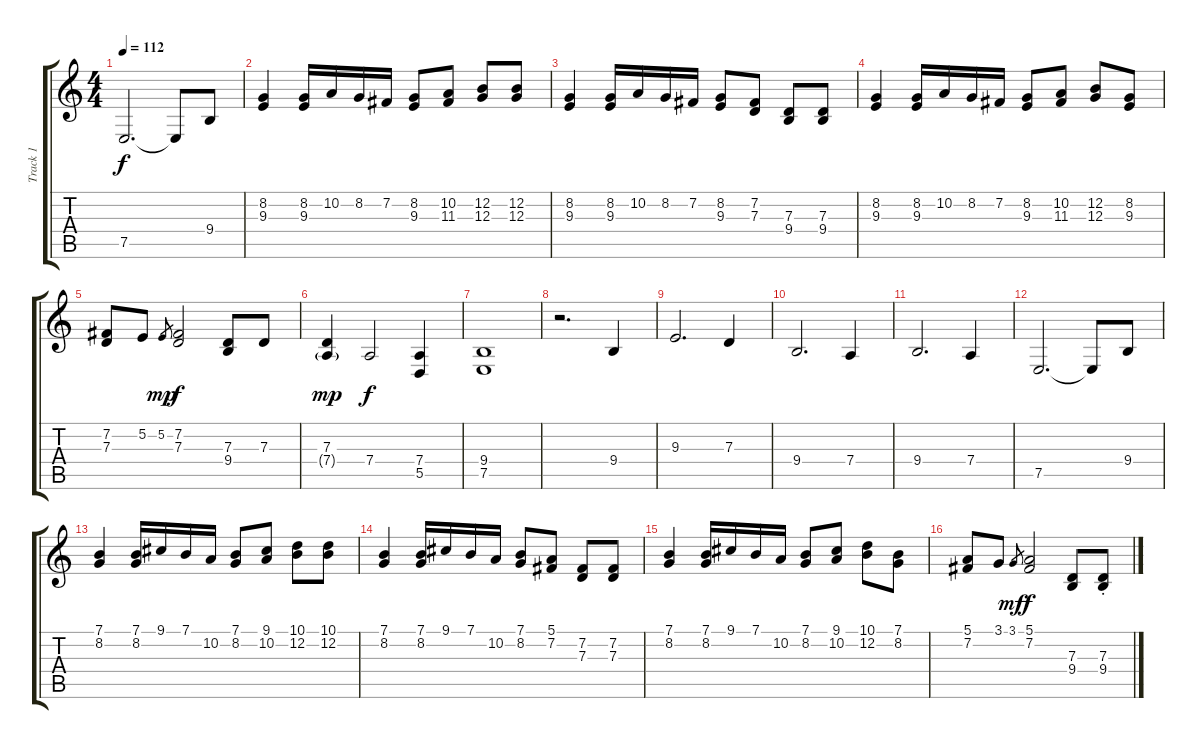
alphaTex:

\track ("Track 1" "Track 1") {instrument electricpiano1}
\staff {score tabs}
\tuning (E4 B3 G3 D3 A2 E2) {hide}
\ts (4 4)
\tempo 112
\clef g2
\ks c
7.5.2{d dy f} 7.5{t}.8 9.4.8 |
(8.2 9.3).4 (8.2 9.3).16 10.2.16 8.2.16 7.2.16 (8.2 9.3).8 (10.2 11.3).8 (12.2 12.3).8 (12.2 12.3).8 |
(8.2 9.3).4 (8.2 9.3).16 10.2.16 8.2.16 7.2.16 (8.2 9.3).8 (7.2 7.3).8 (7.3 9.4).8 (7.3 9.4).8 |
(8.2 9.3).4 (8.2 9.3).16 10.2.16 8.2.16 7.2.16 (8.2 9.3).8 (10.2 11.3).8 (12.2 12.3).8 (8.2 9.3).8 |
(7.2 7.3).8 5.2.8 5.2.8{gr dy mp} (7.2 7.3).2{dy f} (7.3 9.4).8 7.3.8 |
(7.3 7.4{g}).4{dy mp} 7.4.2{dy f} (7.4 5.5).4 |
(9.4 7.5).1 |
r.2{d} 9.4.4 |
9.3.2{d} 7.3.4 |
9.4.2{d} 7.4.4 |
9.4.2{d} 7.4.4 |
7.5.2{d} 7.5{t}.8 9.4.8 |
(7.1 8.2).4 (7.1 8.2).16 9.1.16 7.1.16 10.2.16 (7.1 8.2).8 (9.1 10.2).8 (10.1 12.2).8 (10.1 12.2).8 |
(7.1 8.2).4 (7.1 8.2).16 9.1.16 7.1.16 10.2.16 (7.1 8.2).8 (5.1 7.2).8 (7.2 7.3).8 (7.2 7.3).8 |
(7.1 8.2).4 (7.1 8.2).16 9.1.16 7.1.16 10.2.16 (7.1 8.2).8 (9.1 10.2).8 (10.1 12.2).8 (7.1 8.2).8 |
(5.1 7.2).8 3.1.8 3.1.8{gr dy mf} (5.1 7.2).2{dy f} (7.3 9.4).8 (7.3{st} 9.4{st}).8
